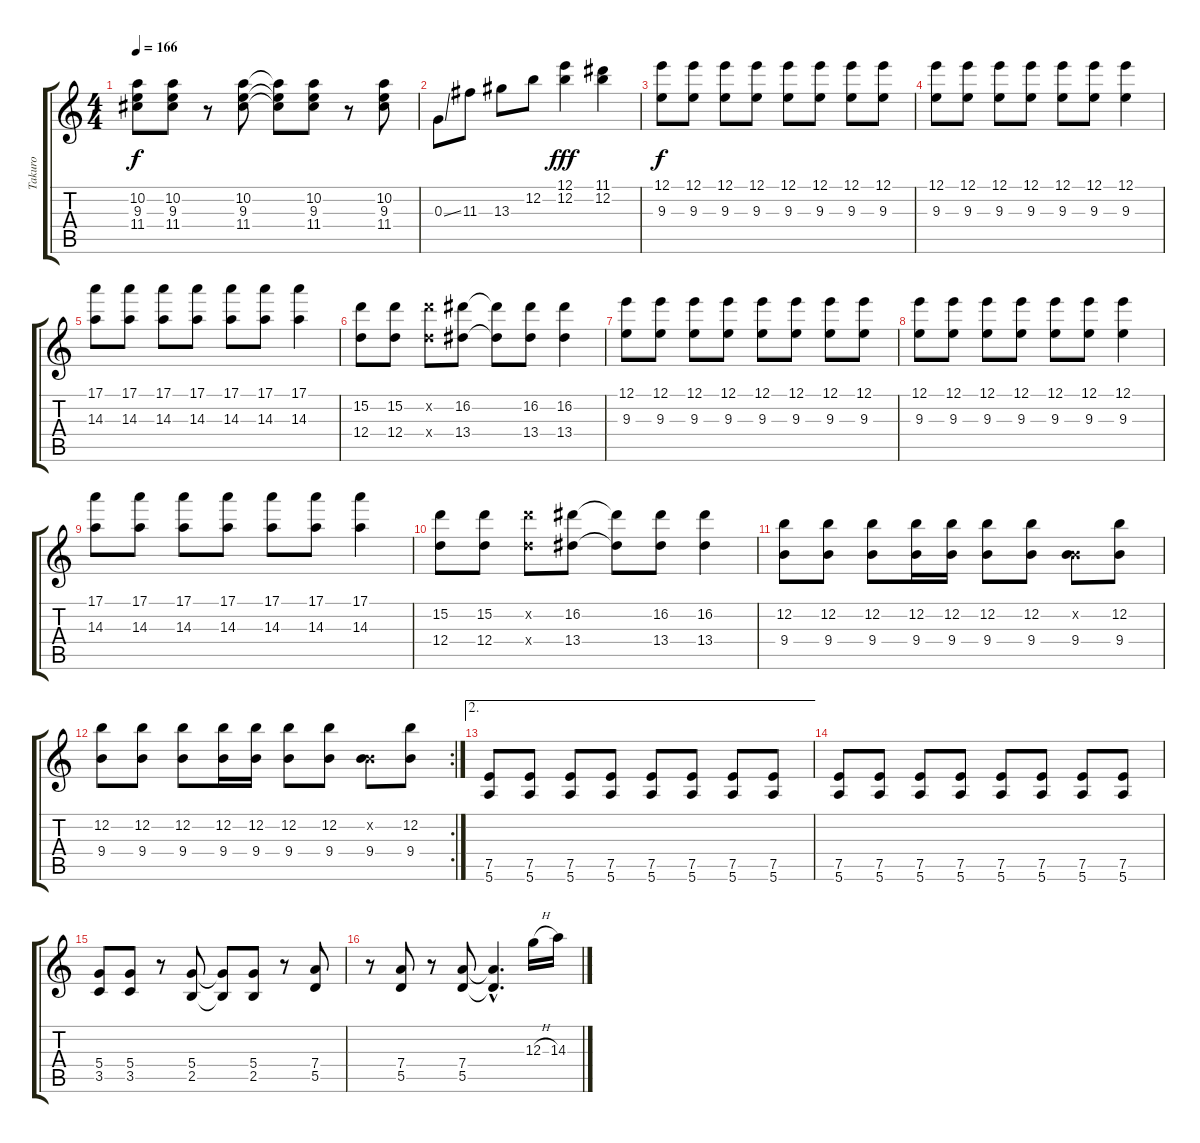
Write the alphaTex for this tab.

\track ("Takuro" "Takuro") {instrument distortionguitar}
\staff {score tabs}
\tuning (E4 B3 G3 D3 A2 E2) {hide}
\ts (4 4)
\tempo 166
\clef g2
\ks c
(10.2 9.3 11.4).8{dy f} (10.2 9.3 11.4).8 r.8 (10.2 9.3 11.4).8 (10.2{t} 9.3{t} 11.4{t}).8 (10.2 9.3 11.4).8 r.8 (10.2 9.3 11.4).8 |
0.3{ss}.8 11.3.8 13.3.8 12.2.8 (12.1 12.2).4{dy fff volume 16} (11.1 12.2).4{volume 16} |
(12.1 9.3).8{dy f} (12.1 9.3).8 (12.1 9.3).8 (12.1 9.3).8 (12.1 9.3).8 (12.1 9.3).8 (12.1 9.3).8 (12.1 9.3).8 |
(12.1 9.3).8 (12.1 9.3).8 (12.1 9.3).8 (12.1 9.3).8 (12.1 9.3).8 (12.1 9.3).8 (12.1 9.3).4 |
(17.1 14.3).8 (17.1 14.3).8 (17.1 14.3).8 (17.1 14.3).8 (17.1 14.3).8 (17.1 14.3).8 (17.1 14.3).4 |
(15.2 12.4).8 (15.2 12.4).8 (15.2{x} 12.4{x}).8 (16.2 13.4).8 (16.2{t} 13.4{t}).8 (16.2 13.4).8 (16.2 13.4).4 |
(12.1 9.3).8 (12.1 9.3).8 (12.1 9.3).8 (12.1 9.3).8 (12.1 9.3).8 (12.1 9.3).8 (12.1 9.3).8 (12.1 9.3).8 |
(12.1 9.3).8 (12.1 9.3).8 (12.1 9.3).8 (12.1 9.3).8 (12.1 9.3).8 (12.1 9.3).8 (12.1 9.3).4 |
(17.1 14.3).8 (17.1 14.3).8 (17.1 14.3).8 (17.1 14.3).8 (17.1 14.3).8 (17.1 14.3).8 (17.1 14.3).4 |
(15.2 12.4).8 (15.2 12.4).8 (15.2{x} 12.4{x}).8 (16.2 13.4).8 (16.2{t} 13.4{t}).8 (16.2 13.4).8 (16.2 13.4).4 |
(12.2 9.4).8 (12.2 9.4).8 (12.2 9.4).8 (12.2 9.4).16 (12.2 9.4).16 (12.2 9.4).8 (12.2 9.4).8 (0.2{x} 9.4).8 (12.2 9.4).8 |
\rc 2
(12.2 9.4).8 (12.2 9.4).8 (12.2 9.4).8 (12.2 9.4).16 (12.2 9.4).16 (12.2 9.4).8 (12.2 9.4).8 (0.2{x} 9.4).8 (12.2 9.4).8 |
\ae 2
(7.5 5.6).8 (7.5 5.6).8 (7.5 5.6).8 (7.5 5.6).8 (7.5 5.6).8 (7.5 5.6).8 (7.5 5.6).8 (7.5 5.6).8 |
(7.5 5.6).8 (7.5 5.6).8 (7.5 5.6).8 (7.5 5.6).8 (7.5 5.6).8 (7.5 5.6).8 (7.5 5.6).8 (7.5 5.6).8 |
(5.4 3.5).8 (5.4 3.5).8 r.8 (5.4 2.5).8 (5.4{t} 2.5{t}).8 (5.4 2.5).8 r.8 (7.4 5.5).8 |
r.8 (7.4 5.5).8 r.8 (7.4 5.5).8 (7.4{hac t} 5.5{hac t}).4{d} 12.3{h}.16 14.3.16
